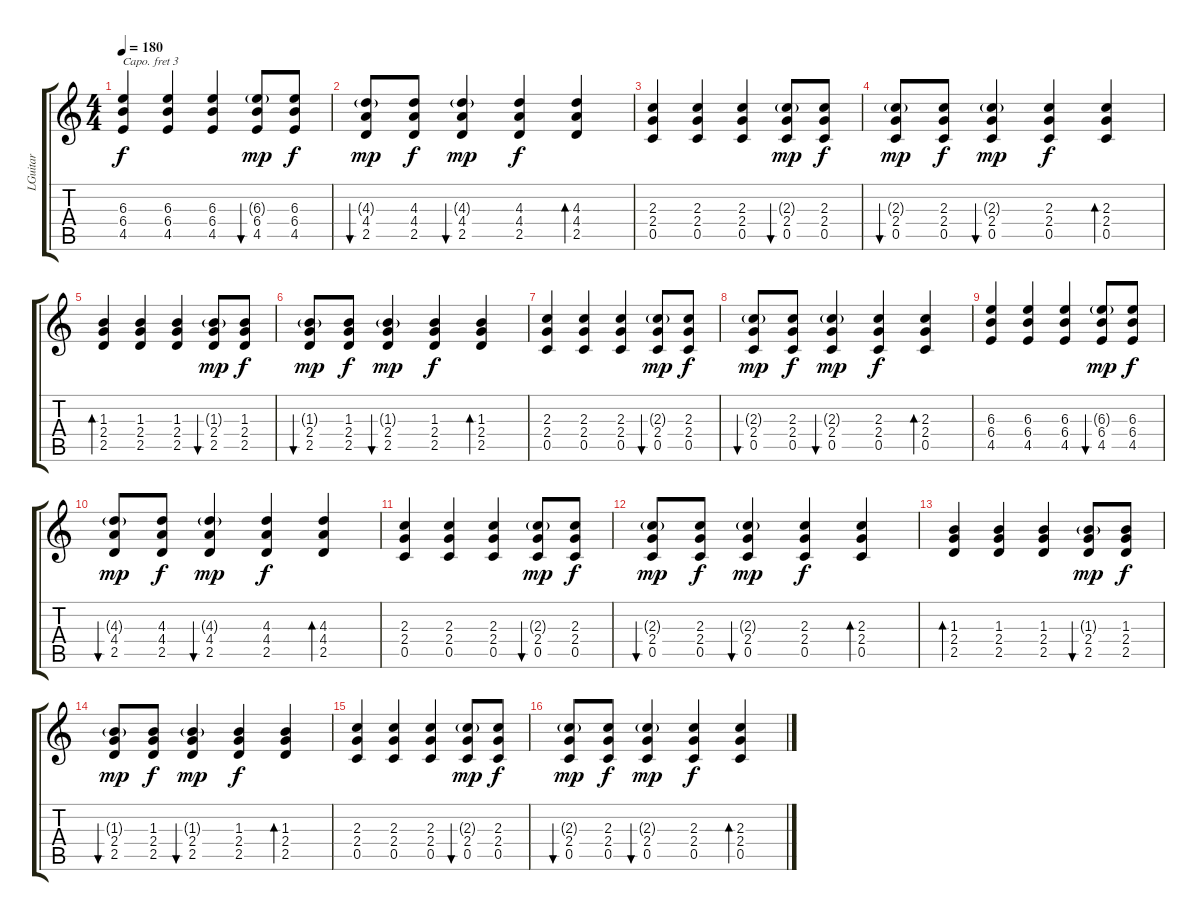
\track ("LGuitar" "LGuitar") {instrument acousticguitarsteel}
\staff {score tabs}
\capo 3
\tuning (E4 B3 G3 D3 A2 E2) {hide}
\ts (4 4)
\tempo 180
\clef g2
\ks c
(6.3 6.4 4.5).4{dy f} (6.3 6.4 4.5).4 (6.3 6.4 4.5).4 (6.3{g} 6.4 4.5).8{bu 60 dy mp} (6.3 6.4 4.5).8{dy f} |
(4.3{g} 4.4 2.5).8{bu 60 dy mp} (4.3 4.4 2.5).8{dy f} (4.3{g} 4.4 2.5).4{bu 60 dy mp} (4.3 4.4 2.5).4{dy f} (4.3 4.4 2.5).4{bd 60} |
(2.3 2.4 0.5).4 (2.3 2.4 0.5).4 (2.3 2.4 0.5).4 (2.3{g} 2.4 0.5).8{bu 60 dy mp} (2.3 2.4 0.5).8{dy f} |
(2.3{g} 2.4 0.5).8{bu 60 dy mp} (2.3 2.4 0.5).8{dy f} (2.3{g} 2.4 0.5).4{bu 60 dy mp} (2.3 2.4 0.5).4{dy f} (2.3 2.4 0.5).4{bd 60} |
(1.3 2.4 2.5).4{bd 480} (1.3 2.4 2.5).4 (1.3 2.4 2.5).4 (1.3{g} 2.4 2.5).8{bu 60 dy mp} (1.3 2.4 2.5).8{dy f} |
(1.3{g} 2.4 2.5).8{bu 60 dy mp} (1.3 2.4 2.5).8{dy f} (1.3{g} 2.4 2.5).4{bu 60 dy mp} (1.3 2.4 2.5).4{dy f} (1.3 2.4 2.5).4{bd 60} |
(2.3 2.4 0.5).4 (2.3 2.4 0.5).4 (2.3 2.4 0.5).4 (2.3{g} 2.4 0.5).8{bu 60 dy mp} (2.3 2.4 0.5).8{dy f} |
(2.3{g} 2.4 0.5).8{bu 60 dy mp} (2.3 2.4 0.5).8{dy f} (2.3{g} 2.4 0.5).4{bu 60 dy mp} (2.3 2.4 0.5).4{dy f} (2.3 2.4 0.5).4{bd 60} |
(6.3 6.4 4.5).4 (6.3 6.4 4.5).4 (6.3 6.4 4.5).4 (6.3{g} 6.4 4.5).8{bu 60 dy mp} (6.3 6.4 4.5).8{dy f} |
(4.3{g} 4.4 2.5).8{bu 60 dy mp} (4.3 4.4 2.5).8{dy f} (4.3{g} 4.4 2.5).4{bu 60 dy mp} (4.3 4.4 2.5).4{dy f} (4.3 4.4 2.5).4{bd 60} |
(2.3 2.4 0.5).4 (2.3 2.4 0.5).4 (2.3 2.4 0.5).4 (2.3{g} 2.4 0.5).8{bu 60 dy mp} (2.3 2.4 0.5).8{dy f} |
(2.3{g} 2.4 0.5).8{bu 60 dy mp} (2.3 2.4 0.5).8{dy f} (2.3{g} 2.4 0.5).4{bu 60 dy mp} (2.3 2.4 0.5).4{dy f} (2.3 2.4 0.5).4{bd 60} |
(1.3 2.4 2.5).4{bd 480} (1.3 2.4 2.5).4 (1.3 2.4 2.5).4 (1.3{g} 2.4 2.5).8{bu 60 dy mp} (1.3 2.4 2.5).8{dy f} |
(1.3{g} 2.4 2.5).8{bu 60 dy mp} (1.3 2.4 2.5).8{dy f} (1.3{g} 2.4 2.5).4{bu 60 dy mp} (1.3 2.4 2.5).4{dy f} (1.3 2.4 2.5).4{bd 60} |
(2.3 2.4 0.5).4 (2.3 2.4 0.5).4 (2.3 2.4 0.5).4 (2.3{g} 2.4 0.5).8{bu 60 dy mp} (2.3 2.4 0.5).8{dy f} |
(2.3{g} 2.4 0.5).8{bu 60 dy mp} (2.3 2.4 0.5).8{dy f} (2.3{g} 2.4 0.5).4{bu 60 dy mp} (2.3 2.4 0.5).4{dy f} (2.3 2.4 0.5).4{bd 60}
